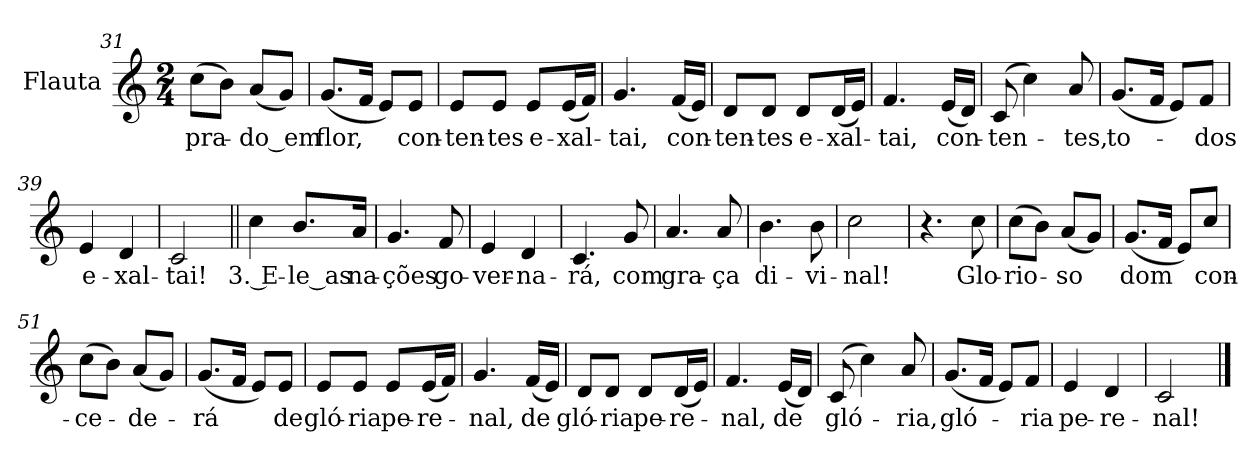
**kern	**text
*part1	*part1
*staff1	*staff1
*I"Flauta	*
*I'Fl.	*
*clefG2	*
*k[]	*
*C:	*
*M2/4	*
=31	=31
!	!LO:LY:b:color=#000000
(8cci\L	pra-
8bi\J)	.
!	!LO:LY:b:color=#000000
(8ai/L	-do_em
8gi/J)	.
=32	=32
!	!LO:LY:b:color=#000000
(8.gi/L	flor,
16fi/Jk	.
8ei/L)	.
!	!LO:LY:b:color=#000000
8ei/J	con-
=33	=33
!	!LO:LY:b:color=#000000
8ei/L	-ten-
!	!LO:LY:b:color=#000000
8ei/J	-tes
!	!LO:LY:b:color=#000000
8ei/L	e-
!	!LO:LY:b:color=#000000
(16ei/L	-xal-
16fi/JJ)	.
=34	=34
!	!LO:LY:b:color=#000000
4.gi/	-tai,
!	!LO:LY:b:color=#000000
(16fi/LL	con-
16ei/JJ)	.
!!LO:LB:g=z
=35	=35
!	!LO:LY:b:color=#000000
8di/L	-ten-
!	!LO:LY:b:color=#000000
8di/J	-tes
!	!LO:LY:b:color=#000000
8di/L	e-
!	!LO:LY:b:color=#000000
(16di/L	-xal-
16ei/JJ)	.
=36	=36
!	!LO:LY:b:color=#000000
4.fi/	-tai,
!	!LO:LY:b:color=#000000
(16ei/LL	con-
16di/JJ)	.
=37	=37
!	!LO:LY:b:color=#000000
(8ci/	-ten-
4cci\)	.
!	!LO:LY:b:color=#000000
8ai/	-tes,
=38	=38
!	!LO:LY:b:color=#000000
(8.gi/L	to-
16fi/Jk	.
8ei/L)	.
!	!LO:LY:b:color=#000000
8fi/J	-dos
=39	=39
!	!LO:LY:b:color=#000000
4ei/	e-
!	!LO:LY:b:color=#000000
4di/	-xal-
=40	=40
!	!LO:LY:b:color=#000000
2ci/	-tai!
=41||	=41||
!	!LO:LY:b:color=#000000
4cci\	3. E-
!	!LO:LY:b:color=#000000
8.bi/L	-le_as
!	!LO:LY:b:color=#000000
16ai/Jk	na-
=42	=42
!	!LO:LY:b:color=#000000
4.gi/	-ções
!	!LO:LY:b:color=#000000
8fi/	go-
=43	=43
!	!LO:LY:b:color=#000000
4ei/	-ver-
!	!LO:LY:b:color=#000000
4di/	-na-
!!LO:LB:g=z
=44	=44
!	!LO:LY:b:color=#000000
4.ci/	-rá,
!	!LO:LY:b:color=#000000
8gi/	com
=45	=45
!	!LO:LY:b:color=#000000
4.ai/	gra-
!	!LO:LY:b:color=#000000
8ai/	-ça
=46	=46
!	!LO:LY:b:color=#000000
4.bi\	di-
!	!LO:LY:b:color=#000000
8bi\	-vi-
=47	=47
!	!LO:LY:b:color=#000000
2cci\	-nal!
=48	=48
4.r	.
!	!LO:LY:b:color=#000000
8cci\	Glo-
=49	=49
!	!LO:LY:b:color=#000000
(8cci\L	-rio-
8bi\J)	.
!	!LO:LY:b:color=#000000
(8ai/L	-so
8gi/J)	.
=50	=50
!	!LO:LY:b:color=#000000
(8.gi/L	dom
16fi/Jk	.
8ei/L)	.
!	!LO:LY:b:color=#000000
8cci/J	con-
=51	=51
!	!LO:LY:b:color=#000000
(8cci\L	-ce-
8bi\J)	.
!	!LO:LY:b:color=#000000
(8ai/L	-de-
8gi/J)	.
=52	=52
!	!LO:LY:b:color=#000000
(8.gi/L	-rá
16fi/Jk	.
8ei/L)	.
!	!LO:LY:b:color=#000000
8ei/J	de
!!LO:LB:g=z
=53	=53
!	!LO:LY:b:color=#000000
8ei/L	gló-
!	!LO:LY:b:color=#000000
8ei/J	-ria
!	!LO:LY:b:color=#000000
8ei/L	pe-
!	!LO:LY:b:color=#000000
(16ei/L	-re-
16fi/JJ)	.
=54	=54
!	!LO:LY:b:color=#000000
4.gi/	-nal,
!	!LO:LY:b:color=#000000
(16fi/LL	de
16ei/JJ)	.
=55	=55
!	!LO:LY:b:color=#000000
8di/L	gló-
!	!LO:LY:b:color=#000000
8di/J	-ria
!	!LO:LY:b:color=#000000
8di/L	pe-
!	!LO:LY:b:color=#000000
(16di/L	-re-
16ei/JJ)	.
=56	=56
!	!LO:LY:b:color=#000000
4.fi/	-nal,
!	!LO:LY:b:color=#000000
(16ei/LL	de
16di/JJ)	.
=57	=57
!	!LO:LY:b:color=#000000
(8ci/	gló-
4cci\)	.
!	!LO:LY:b:color=#000000
8ai/	-ria,
=58	=58
!	!LO:LY:b:color=#000000
(8.gi/L	gló-
16fi/Jk	.
8ei/L)	.
!	!LO:LY:b:color=#000000
8fi/J	-ria
=59	=59
!	!LO:LY:b:color=#000000
4ei/	pe-
!	!LO:LY:b:color=#000000
4di/	-re-
=60	=60
!	!LO:LY:b:color=#000000
2ci/	-nal!
==	==
*-	*-
